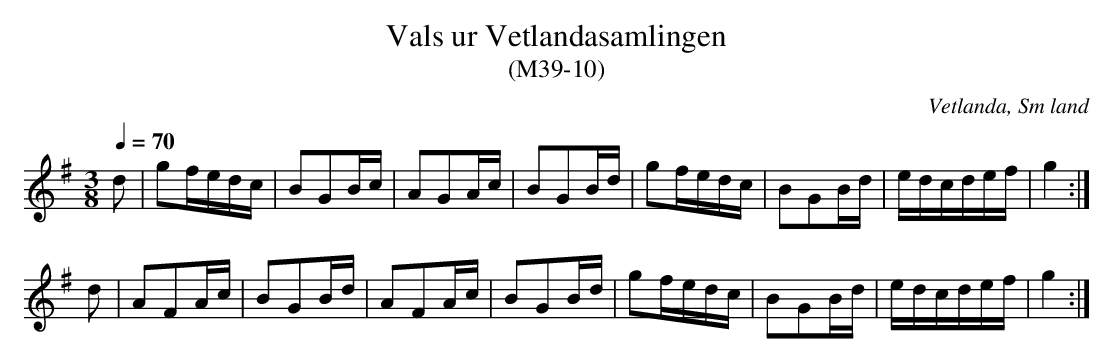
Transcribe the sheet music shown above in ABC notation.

X:1
T:Vals ur Vetlandasamlingen
T:(M39-10)
O:Vetlanda, Sm land
M:3/8
L:1/8
Q:1/4=70
K:G
d|gf/e/d/c/|BGB/c/|AGA/c/|BGB/d/|gf/e/d/c/|BGB/d/|e/d/c/d/e/f/|g2:|
d|AFA/c/|BGB/d/|AFA/c/|BGB/d/|gf/e/d/c/|BGB/d/|e/d/c/d/e/f/|g2:|
